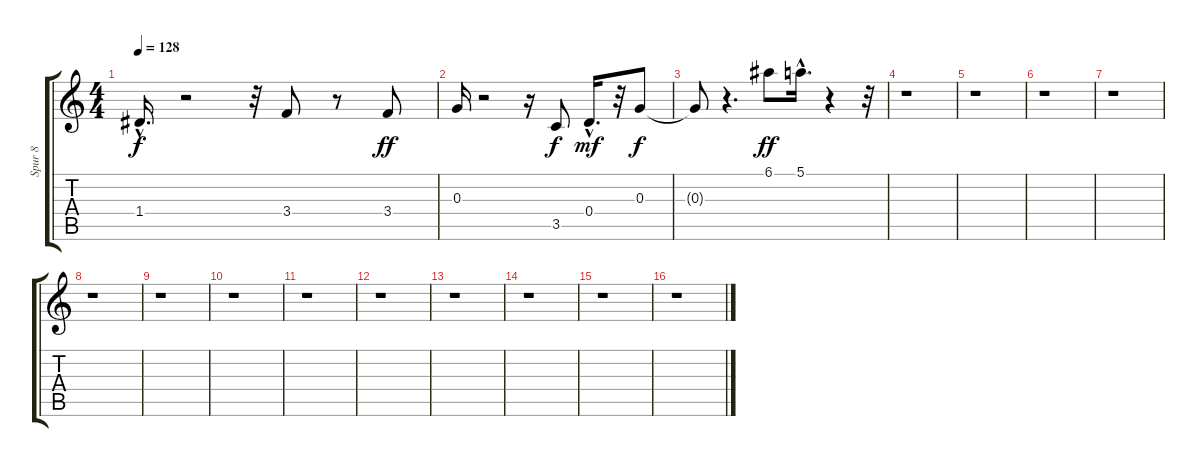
\track ("Spur 8" "Spur 8") {instrument distortionguitar}
\staff {score tabs}
\tuning (E4 B3 G3 D3 A2 E2) {hide}
\ts (4 4)
\tempo 128
\clef g2
\ks c
1.4{hac}.16{d dy f} r.2 r.32 3.4.8 r.8 3.4.8{dy ff} |
0.3.16 r.2 r.16 3.5.8{dy f} 0.4{hac}.16{d dy mf} r.32 0.3.8{dy f} |
0.3{t}.8 r.4{d} 6.1.8{dy ff instrument distortionguitar} 5.1{hac}.16{d} r.4 r.32 |
r.1 |
r.1 |
r.1 |
r.1 |
r.1 |
r.1 |
r.1 |
r.1 |
r.1 |
r.1 |
r.1 |
r.1 |
r.1
